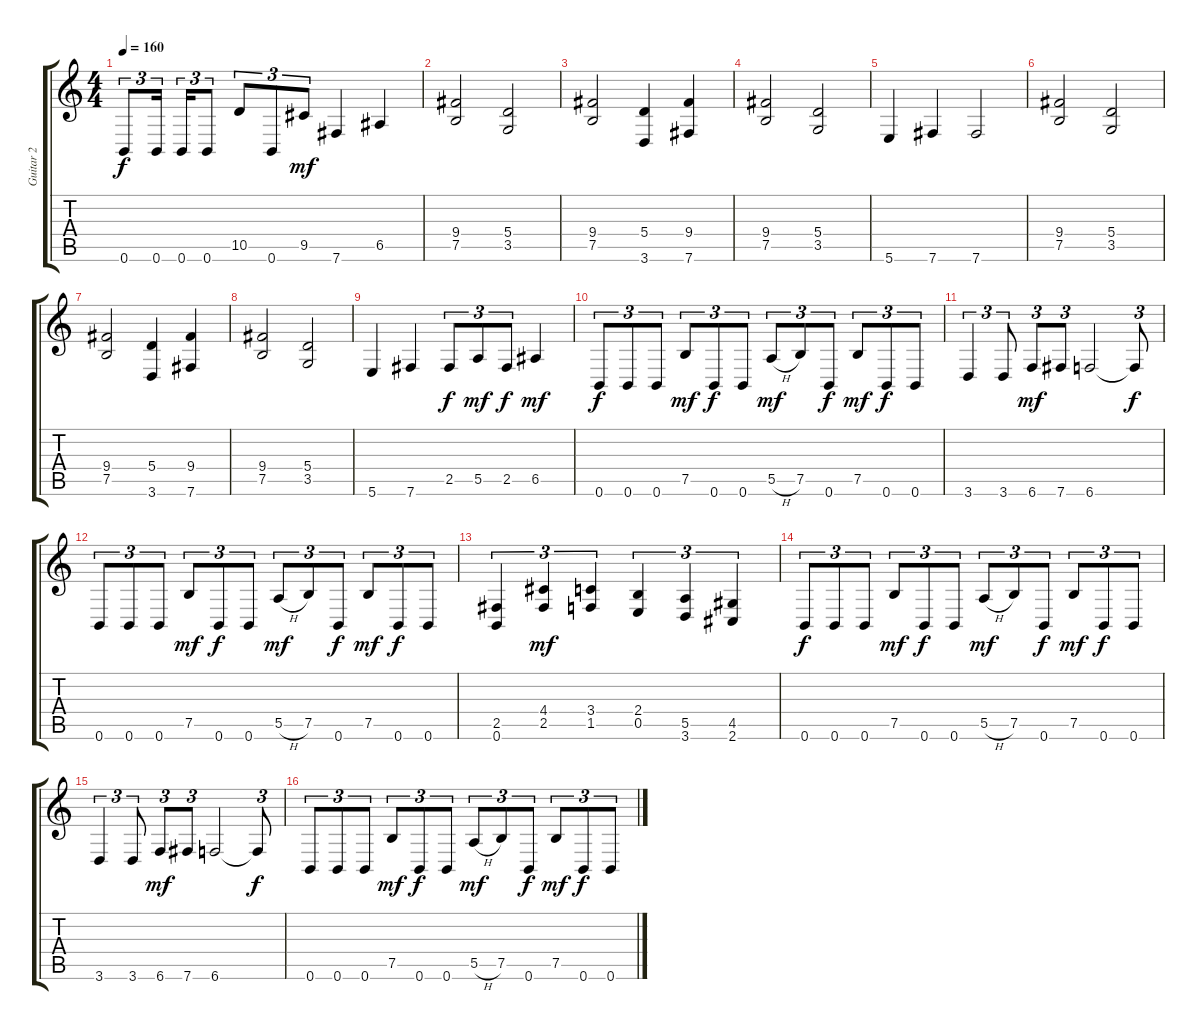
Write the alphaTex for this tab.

\track ("Guitar 2" "Guitar 2") {instrument distortionguitar}
\staff {score tabs}
\tuning (B3 Gb3 D3 A2 E2 B1) {hide}
\ts (4 4)
\tempo 160
\clef g2
\ks c
0.6.8{tu (3 2) dy f} 0.6.16{tu (3 2) beam splitsecondary} 0.6.16{tu (3 2)} 0.6.8{tu (3 2)} 10.5.8{tu (3 2)} 0.6.8{tu (3 2)} 9.5.8{tu (3 2) dy mf} 7.6.4 6.5.4 |
(9.4 7.5).2 (5.4 3.5).2 |
(9.4 7.5).2 (5.4 3.6).4 (9.4 7.6).4 |
(9.4 7.5).2 (5.4 3.5).2 |
5.6.4 7.6.4 7.6.2 |
(9.4 7.5).2 (5.4 3.5).2 |
(9.4 7.5).2 (5.4 3.6).4 (9.4 7.6).4 |
(9.4 7.5).2 (5.4 3.5).2 |
5.6.4 7.6.4 2.5.8{tu (3 2) dy f} 5.5.8{tu (3 2) dy mf} 2.5.8{tu (3 2) dy f} 6.5.4{dy mf} |
0.6.8{tu (3 2) dy f} 0.6.8{tu (3 2)} 0.6.8{tu (3 2)} 7.5.8{tu (3 2) dy mf} 0.6.8{tu (3 2) dy f} 0.6.8{tu (3 2)} 5.5{h}.8{tu (3 2) dy mf} 7.5.8{tu (3 2)} 0.6.8{tu (3 2) dy f} 7.5.8{tu (3 2) dy mf} 0.6.8{tu (3 2) dy f} 0.6.8{tu (3 2)} |
3.6.4{tu (3 2)} 3.6.8{tu (3 2)} 6.6.8{tu (3 2) dy mf} 7.6.8{tu (3 2)} 6.6.2 6.6{t}.8{tu (3 2) dy f} |
0.6.8{tu (3 2)} 0.6.8{tu (3 2)} 0.6.8{tu (3 2)} 7.5.8{tu (3 2) dy mf} 0.6.8{tu (3 2) dy f} 0.6.8{tu (3 2)} 5.5{h}.8{tu (3 2) dy mf} 7.5.8{tu (3 2)} 0.6.8{tu (3 2) dy f} 7.5.8{tu (3 2) dy mf} 0.6.8{tu (3 2) dy f} 0.6.8{tu (3 2)} |
(2.5 0.6).4{tu (3 2)} (4.4 2.5).4{tu (3 2) dy mf} (3.4 1.5).4{tu (3 2)} (2.4 0.5).4{tu (3 2)} (5.5 3.6).4{tu (3 2)} (4.5 2.6).4{tu (3 2)} |
0.6.8{tu (3 2) dy f} 0.6.8{tu (3 2)} 0.6.8{tu (3 2)} 7.5.8{tu (3 2) dy mf} 0.6.8{tu (3 2) dy f} 0.6.8{tu (3 2)} 5.5{h}.8{tu (3 2) dy mf} 7.5.8{tu (3 2)} 0.6.8{tu (3 2) dy f} 7.5.8{tu (3 2) dy mf} 0.6.8{tu (3 2) dy f} 0.6.8{tu (3 2)} |
3.6.4{tu (3 2)} 3.6.8{tu (3 2)} 6.6.8{tu (3 2) dy mf} 7.6.8{tu (3 2)} 6.6.2 6.6{t}.8{tu (3 2) dy f} |
0.6.8{tu (3 2)} 0.6.8{tu (3 2)} 0.6.8{tu (3 2)} 7.5.8{tu (3 2) dy mf} 0.6.8{tu (3 2) dy f} 0.6.8{tu (3 2)} 5.5{h}.8{tu (3 2) dy mf} 7.5.8{tu (3 2)} 0.6.8{tu (3 2) dy f} 7.5.8{tu (3 2) dy mf} 0.6.8{tu (3 2) dy f} 0.6.8{tu (3 2)}
